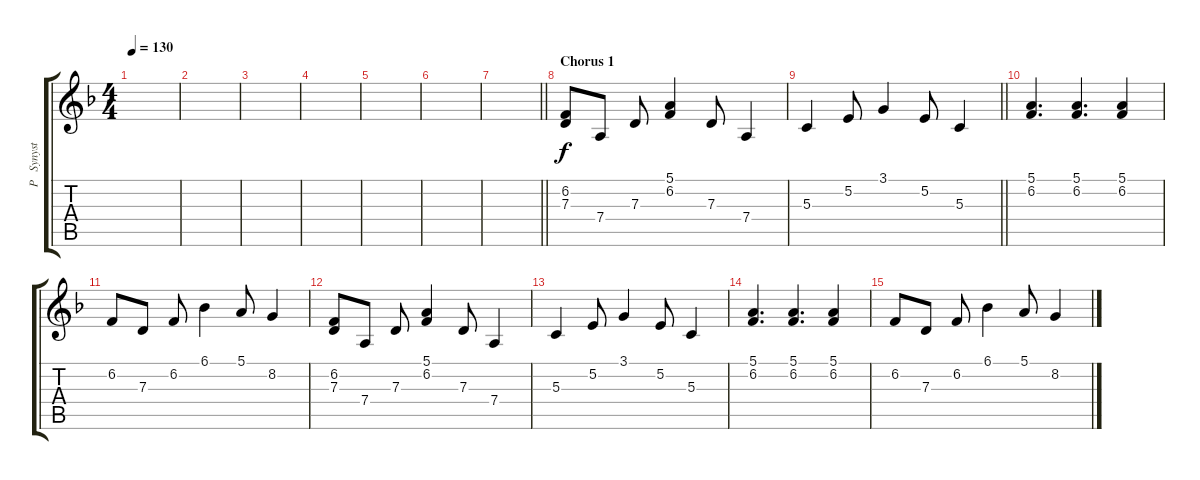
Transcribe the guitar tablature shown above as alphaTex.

\track ("P   Synyster Gates" "P   Synyst") {instrument acousticgrandpiano}
\staff {score tabs}
\tuning (E4 B3 G3 D3 A2 D2) {hide}
\ts (4 4)
\tempo 130
\clef g2
\ks dminor
|
|
|
|
|
|
\barLineRight lightlight
|
\section ("" "Chorus 1")
(6.2 7.3).8 7.4.8 7.3.8 (5.1 6.2).4 7.3.8 7.4.4 |
\barLineRight lightlight
5.3.4 5.2.8 3.1.4 5.2.8 5.3.4 |
(5.1 6.2).4{d} (5.1 6.2).4{d} (5.1 6.2).4 |
6.2.8 7.3.8 6.2.8 6.1.4 5.1.8 8.2.4 |
(6.2 7.3).8 7.4.8 7.3.8 (5.1 6.2).4 7.3.8 7.4.4 |
5.3.4 5.2.8 3.1.4 5.2.8 5.3.4 |
(5.1 6.2).4{d} (5.1 6.2).4{d} (5.1 6.2).4 |
6.2.8 7.3.8 6.2.8 6.1.4 5.1.8 8.2.4
